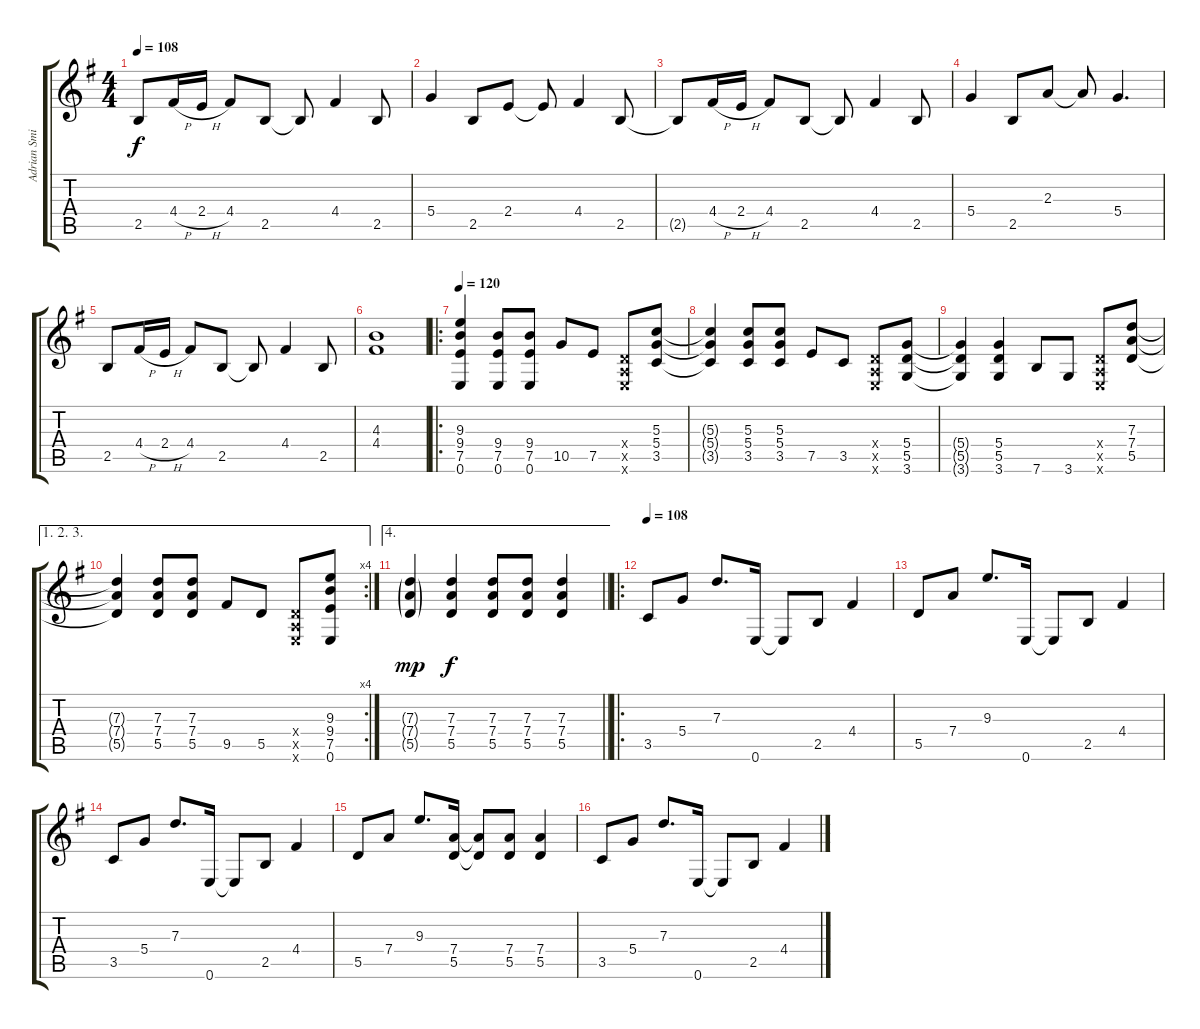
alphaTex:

\track ("Adrian Smith" "Adrian Smi") {instrument distortionguitar}
\staff {score tabs}
\tuning (E4 B3 G3 D3 A2 E2) {hide}
\ts (4 4)
\tempo 108
\clef g2
\ks g
2.5.8{dy f} 4.4{h}.16 2.4{h}.16 4.4.8 2.5.8 2.5{t}.8 4.4.4 2.5.8 |
5.4.4 2.5.8 2.4.8 2.4{t}.8 4.4.4 2.5.8 |
2.5{t}.8 4.4{h}.16 2.4{h}.16 4.4.8 2.5.8 2.5{t}.8 4.4.4 2.5.8 |
5.4.4 2.5.8 2.3.8 2.3{t}.8 5.4.4{d} |
2.5.8 4.4{h}.16 2.4{h}.16 4.4.8 2.5.8 2.5{t}.8 4.4.4 2.5.8 |
(4.3 4.4).1 |
\ro
\tempo 120
(9.3 9.4 7.5 0.6).4 (9.4 7.5 0.6).8 (9.4 7.5 0.6).8 10.5.8 7.5.8 (0.4{x} 0.5{x} 0.6{x}).8 (5.3 5.4 3.5).8 |
(5.3{t} 5.4{t} 3.5{t}).4 (5.3 5.4 3.5).8 (5.3 5.4 3.5).8 7.5.8 3.5.8 (0.4{x} 0.5{x} 0.6{x}).8 (5.4 5.5 3.6).8 |
(5.4{t} 5.5{t} 3.6{t}).4 (5.4 5.5 3.6).4 7.6.8 3.6.8 (0.4{x} 0.5{x} 0.6{x}).8 (7.3 7.4 5.5).8 |
\ae (1 2 3)
\rc 4
(7.3{t} 7.4{t} 5.5{t}).4 (7.3 7.4 5.5).8 (7.3 7.4 5.5).8 9.5.8 5.5.8 (0.4{x} 0.5{x} 0.6{x}).8 (9.3 9.4 7.5 0.6).8 |
\ae 4
\barLineRight lightlight
(7.3{g} 7.4{g} 5.5{g}).4{dy mp} (7.3 7.4 5.5).4{dy f} (7.3 7.4 5.5).8 (7.3 7.4 5.5).8 (7.3 7.4 5.5).4 |
\ro
\tempo 108
3.5.8 5.4.8 7.3.8{d} 0.6.16 0.6{t}.8 2.5.8 4.4.4 |
5.5.8 7.4.8 9.3.8{d} 0.6.16 0.6{t}.8 2.5.8 4.4.4 |
3.5.8 5.4.8 7.3.8{d} 0.6.16 0.6{t}.8 2.5.8 4.4.4 |
5.5.8 7.4.8 9.3.8{d} (7.4 5.5).16 (7.4{t} 5.5{t}).8 (7.4 5.5).8 (7.4 5.5).4 |
3.5.8 5.4.8 7.3.8{d} 0.6.16 0.6{t}.8 2.5.8 4.4.4
